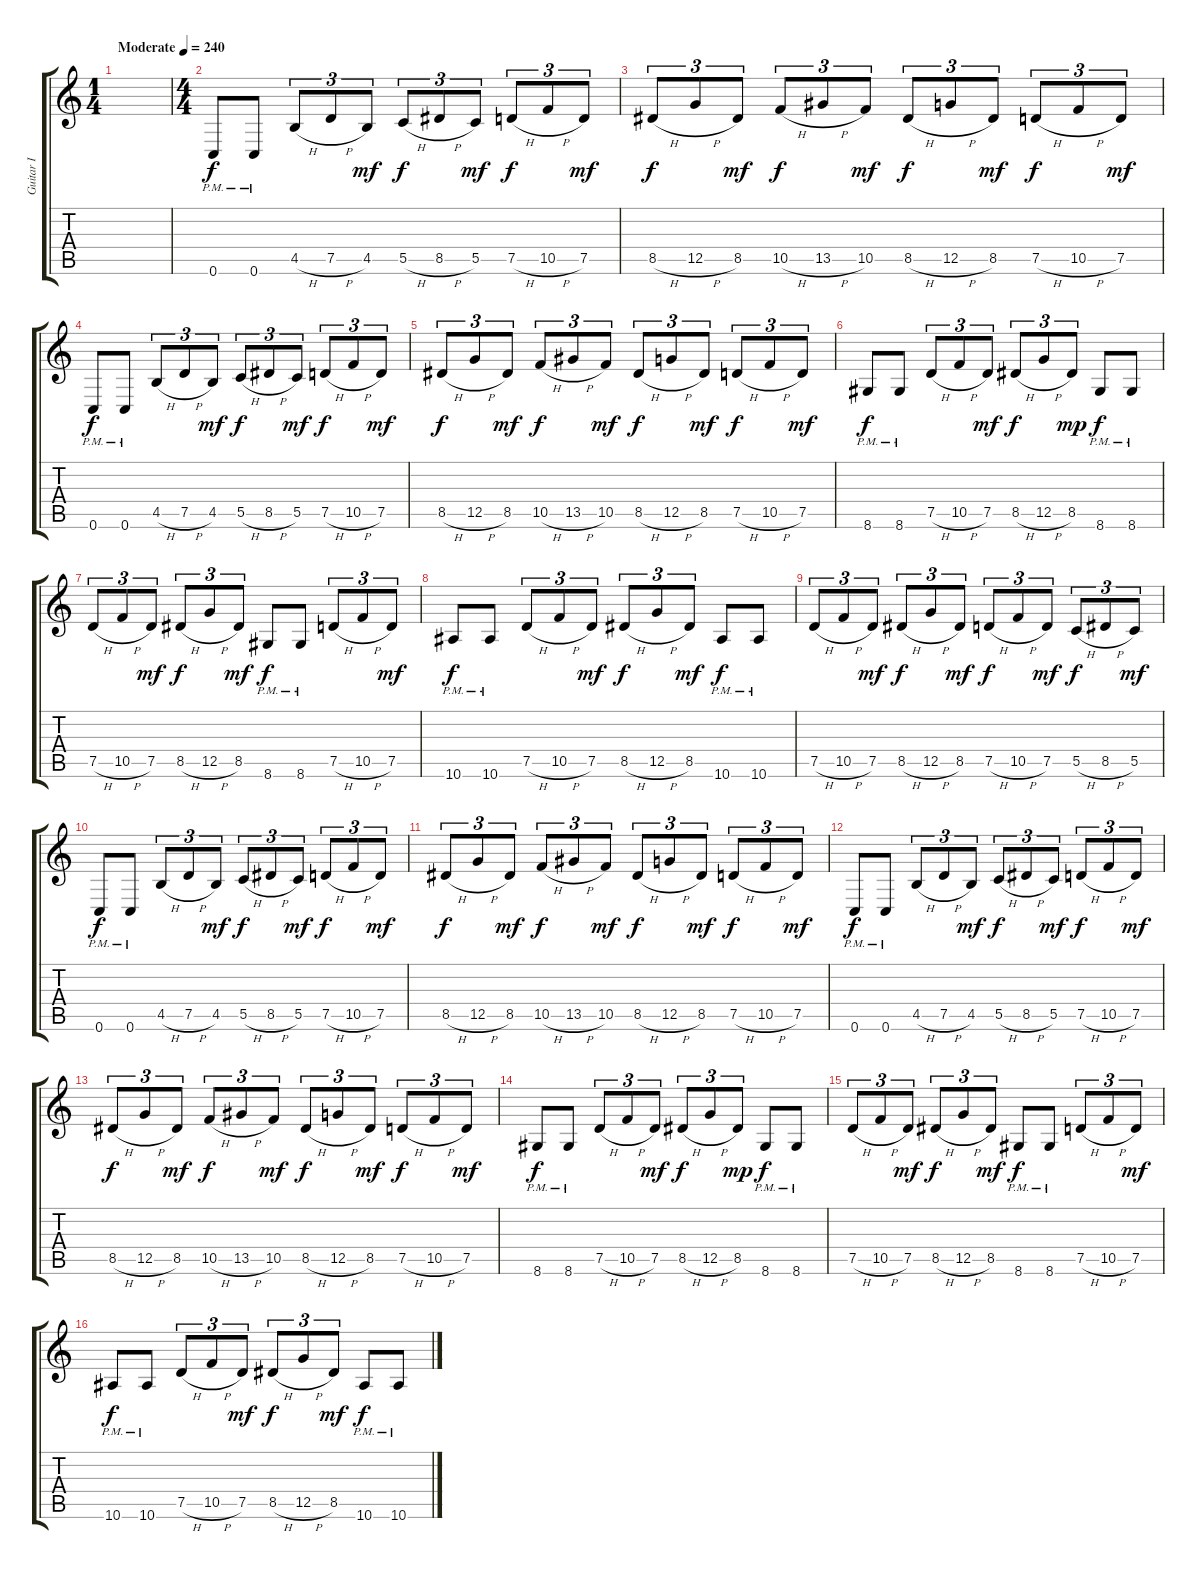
\track ("Guitar I" "Guitar I") {instrument distortionguitar}
\staff {score tabs}
\tuning (D4 A3 F3 C3 G2 C2) {hide}
\ts (1 4)
\tempo (240 "Moderate")
\clef g2
\ks c
|
\ts (4 4)
0.6{pm}.8 0.6{pm}.8 4.5{h}.8{tu (3 2)} 7.5{h}.8{tu (3 2)} 4.5.8{tu (3 2) dy mf} 5.5{h}.8{tu (3 2) dy f} 8.5{h}.8{tu (3 2)} 5.5.8{tu (3 2) dy mf} 7.5{h}.8{tu (3 2) dy f} 10.5{h}.8{tu (3 2)} 7.5.8{tu (3 2) dy mf} |
8.5{h}.8{tu (3 2) dy f} 12.5{h}.8{tu (3 2)} 8.5.8{tu (3 2) dy mf} 10.5{h}.8{tu (3 2) dy f} 13.5{h}.8{tu (3 2)} 10.5.8{tu (3 2) dy mf} 8.5{h}.8{tu (3 2) dy f} 12.5{h}.8{tu (3 2)} 8.5.8{tu (3 2) dy mf} 7.5{h}.8{tu (3 2) dy f} 10.5{h}.8{tu (3 2)} 7.5.8{tu (3 2) dy mf} |
0.6{pm}.8{dy f} 0.6{pm}.8 4.5{h}.8{tu (3 2)} 7.5{h}.8{tu (3 2)} 4.5.8{tu (3 2) dy mf} 5.5{h}.8{tu (3 2) dy f} 8.5{h}.8{tu (3 2)} 5.5.8{tu (3 2) dy mf} 7.5{h}.8{tu (3 2) dy f} 10.5{h}.8{tu (3 2)} 7.5.8{tu (3 2) dy mf} |
8.5{h}.8{tu (3 2) dy f} 12.5{h}.8{tu (3 2)} 8.5.8{tu (3 2) dy mf} 10.5{h}.8{tu (3 2) dy f} 13.5{h}.8{tu (3 2)} 10.5.8{tu (3 2) dy mf} 8.5{h}.8{tu (3 2) dy f} 12.5{h}.8{tu (3 2)} 8.5.8{tu (3 2) dy mf} 7.5{h}.8{tu (3 2) dy f} 10.5{h}.8{tu (3 2)} 7.5.8{tu (3 2) dy mf} |
8.6{pm}.8{dy f} 8.6{pm}.8 7.5{h}.8{tu (3 2)} 10.5{h}.8{tu (3 2)} 7.5.8{tu (3 2) dy mf} 8.5{h}.8{tu (3 2) dy f} 12.5{h}.8{tu (3 2)} 8.5.8{tu (3 2) dy mp} 8.6{pm}.8{dy f} 8.6{pm}.8 |
7.5{h}.8{tu (3 2)} 10.5{h}.8{tu (3 2)} 7.5.8{tu (3 2) dy mf} 8.5{h}.8{tu (3 2) dy f} 12.5{h}.8{tu (3 2)} 8.5.8{tu (3 2) dy mf} 8.6{pm}.8{dy f} 8.6{pm}.8 7.5{h}.8{tu (3 2)} 10.5{h}.8{tu (3 2)} 7.5.8{tu (3 2) dy mf} |
10.6{pm}.8{dy f} 10.6{pm}.8 7.5{h}.8{tu (3 2)} 10.5{h}.8{tu (3 2)} 7.5.8{tu (3 2) dy mf} 8.5{h}.8{tu (3 2) dy f} 12.5{h}.8{tu (3 2)} 8.5.8{tu (3 2) dy mf} 10.6{pm}.8{dy f} 10.6{pm}.8 |
7.5{h}.8{tu (3 2)} 10.5{h}.8{tu (3 2)} 7.5.8{tu (3 2) dy mf} 8.5{h}.8{tu (3 2) dy f} 12.5{h}.8{tu (3 2)} 8.5.8{tu (3 2) dy mf} 7.5{h}.8{tu (3 2) dy f} 10.5{h}.8{tu (3 2)} 7.5.8{tu (3 2) dy mf} 5.5{h}.8{tu (3 2) dy f} 8.5{h}.8{tu (3 2)} 5.5.8{tu (3 2) dy mf} |
0.6{pm}.8{dy f} 0.6{pm}.8 4.5{h}.8{tu (3 2)} 7.5{h}.8{tu (3 2)} 4.5.8{tu (3 2) dy mf} 5.5{h}.8{tu (3 2) dy f} 8.5{h}.8{tu (3 2)} 5.5.8{tu (3 2) dy mf} 7.5{h}.8{tu (3 2) dy f} 10.5{h}.8{tu (3 2)} 7.5.8{tu (3 2) dy mf} |
8.5{h}.8{tu (3 2) dy f} 12.5{h}.8{tu (3 2)} 8.5.8{tu (3 2) dy mf} 10.5{h}.8{tu (3 2) dy f} 13.5{h}.8{tu (3 2)} 10.5.8{tu (3 2) dy mf} 8.5{h}.8{tu (3 2) dy f} 12.5{h}.8{tu (3 2)} 8.5.8{tu (3 2) dy mf} 7.5{h}.8{tu (3 2) dy f} 10.5{h}.8{tu (3 2)} 7.5.8{tu (3 2) dy mf} |
0.6{pm}.8{dy f} 0.6{pm}.8 4.5{h}.8{tu (3 2)} 7.5{h}.8{tu (3 2)} 4.5.8{tu (3 2) dy mf} 5.5{h}.8{tu (3 2) dy f} 8.5{h}.8{tu (3 2)} 5.5.8{tu (3 2) dy mf} 7.5{h}.8{tu (3 2) dy f} 10.5{h}.8{tu (3 2)} 7.5.8{tu (3 2) dy mf} |
8.5{h}.8{tu (3 2) dy f} 12.5{h}.8{tu (3 2)} 8.5.8{tu (3 2) dy mf} 10.5{h}.8{tu (3 2) dy f} 13.5{h}.8{tu (3 2)} 10.5.8{tu (3 2) dy mf} 8.5{h}.8{tu (3 2) dy f} 12.5{h}.8{tu (3 2)} 8.5.8{tu (3 2) dy mf} 7.5{h}.8{tu (3 2) dy f} 10.5{h}.8{tu (3 2)} 7.5.8{tu (3 2) dy mf} |
8.6{pm}.8{dy f} 8.6{pm}.8 7.5{h}.8{tu (3 2)} 10.5{h}.8{tu (3 2)} 7.5.8{tu (3 2) dy mf} 8.5{h}.8{tu (3 2) dy f} 12.5{h}.8{tu (3 2)} 8.5.8{tu (3 2) dy mp} 8.6{pm}.8{dy f} 8.6{pm}.8 |
7.5{h}.8{tu (3 2)} 10.5{h}.8{tu (3 2)} 7.5.8{tu (3 2) dy mf} 8.5{h}.8{tu (3 2) dy f} 12.5{h}.8{tu (3 2)} 8.5.8{tu (3 2) dy mf} 8.6{pm}.8{dy f} 8.6{pm}.8 7.5{h}.8{tu (3 2)} 10.5{h}.8{tu (3 2)} 7.5.8{tu (3 2) dy mf} |
10.6{pm}.8{dy f} 10.6{pm}.8 7.5{h}.8{tu (3 2)} 10.5{h}.8{tu (3 2)} 7.5.8{tu (3 2) dy mf} 8.5{h}.8{tu (3 2) dy f} 12.5{h}.8{tu (3 2)} 8.5.8{tu (3 2) dy mf} 10.6{pm}.8{dy f} 10.6{pm}.8
